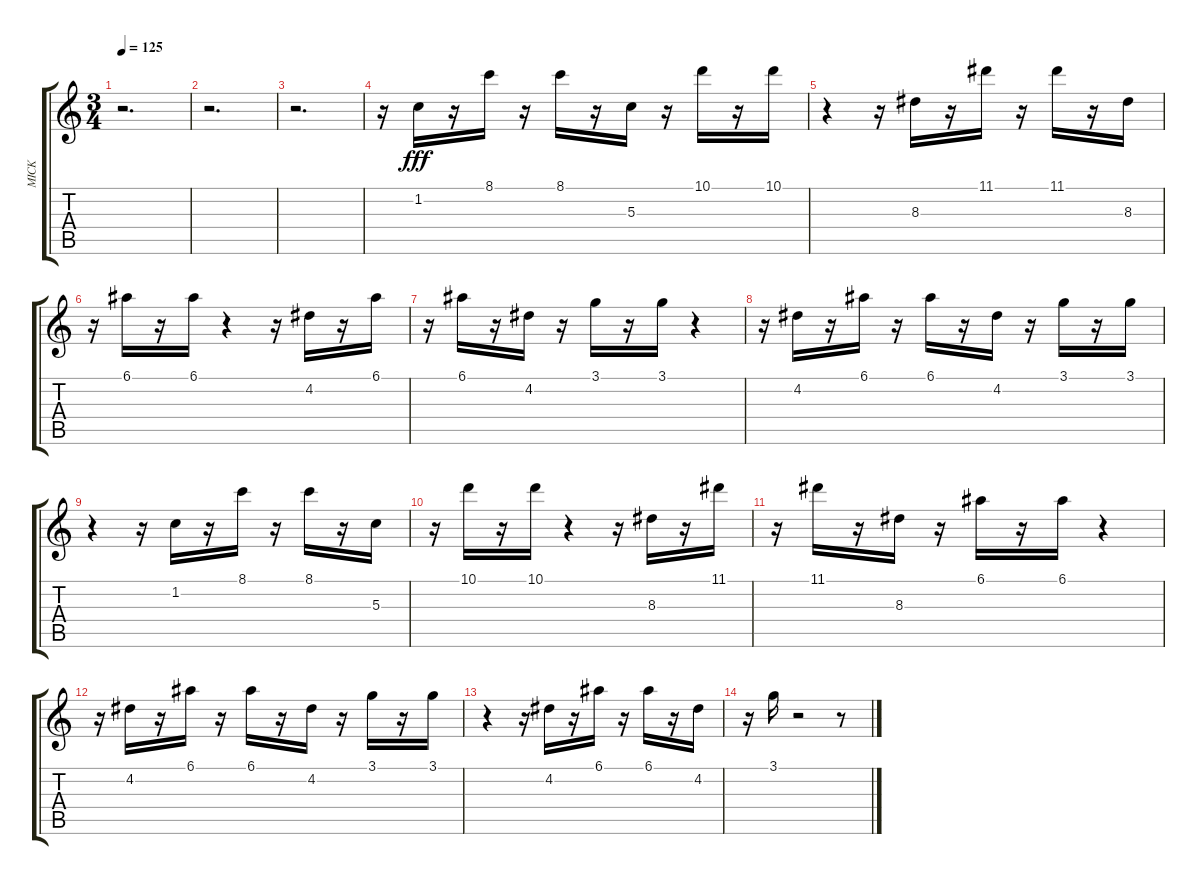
\track ("MICK" "MICK") {instrument distortionguitar}
\staff {score tabs}
\tuning (E4 B3 G3 D3 A2 E2) {hide}
\ts (3 4)
\tempo 125
\clef g2
\ks c
r.2{d dy f} |
r.2{d} |
r.2{d} |
r.16 1.2.16{dy fff} r.16 8.1.16 r.16 8.1.16 r.16 5.3.16 r.16 10.1.16 r.16 10.1.16 |
r.4 r.16 8.3.16 r.16 11.1.16 r.16 11.1.16 r.16 8.3.16 |
r.16 6.1.16 r.16 6.1.16 r.4 r.16 4.2.16 r.16 6.1.16 |
r.16 6.1.16 r.16 4.2.16 r.16 3.1.16 r.16 3.1.16 r.4 |
r.16 4.2.16 r.16 6.1.16 r.16 6.1.16 r.16 4.2.16 r.16 3.1.16 r.16 3.1.16 |
r.4 r.16 1.2.16 r.16 8.1.16 r.16 8.1.16 r.16 5.3.16 |
r.16 10.1.16 r.16 10.1.16 r.4 r.16 8.3.16 r.16 11.1.16 |
r.16 11.1.16 r.16 8.3.16 r.16 6.1.16 r.16 6.1.16 r.4 |
r.16 4.2.16 r.16 6.1.16 r.16 6.1.16 r.16 4.2.16 r.16 3.1.16 r.16 3.1.16 |
r.4 r.16 4.2.16 r.16 6.1.16 r.16 6.1.16 r.16 4.2.16 |
r.16 3.1.16 r.2 r.8
